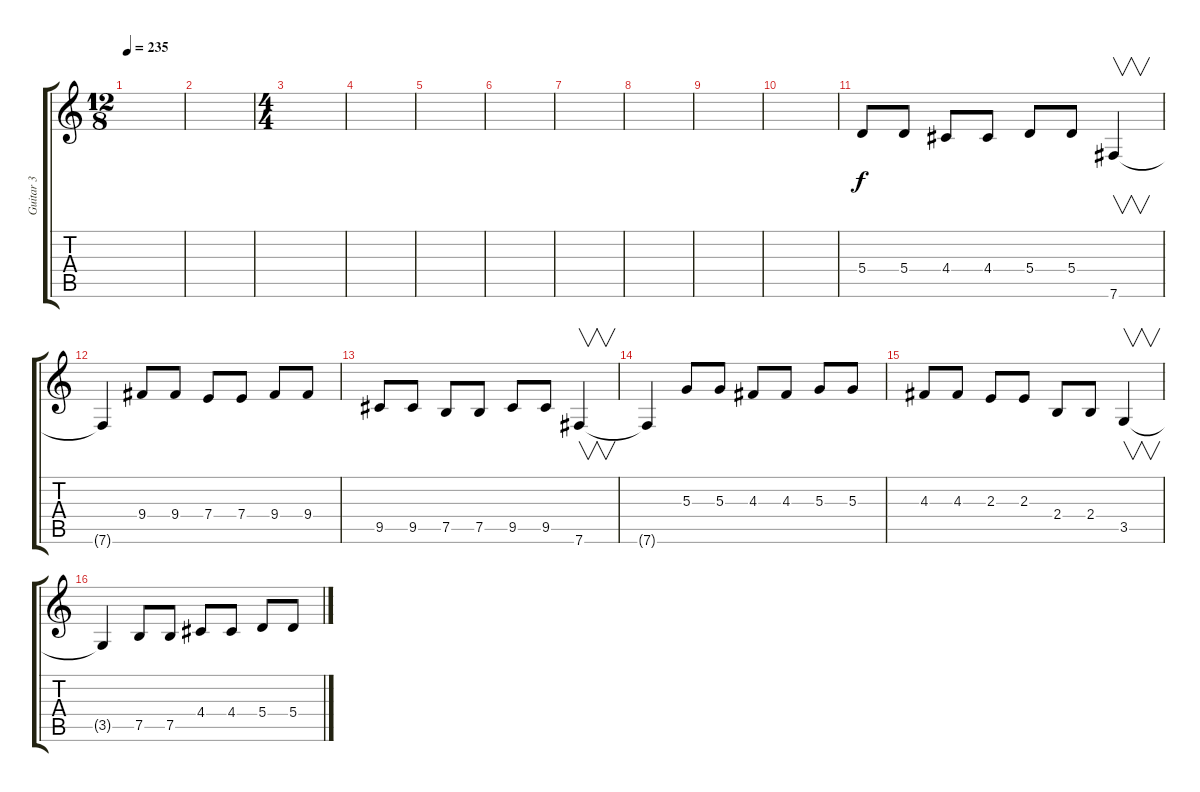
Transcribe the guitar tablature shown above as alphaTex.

\track ("Guitar 3" "Guitar 3") {instrument distortionguitar}
\staff {score tabs}
\tuning (B3 Gb3 D3 A2 E2 B1) {hide}
\ts (12 8)
\tempo 235
\clef g2
\ks c
|
|
\ts (4 4)
|
|
|
|
|
|
|
|
5.4.8 5.4.8 4.4.8 4.4.8 5.4.8 5.4.8 7.6.4{v} |
7.6{t}.4 9.4.8 9.4.8 7.4.8 7.4.8 9.4.8 9.4.8 |
9.5.8 9.5.8 7.5.8 7.5.8 9.5.8 9.5.8 7.6.4{v} |
7.6{t}.4 5.3.8 5.3.8 4.3.8 4.3.8 5.3.8 5.3.8 |
4.3.8 4.3.8 2.3.8 2.3.8 2.4.8 2.4.8 3.5.4{v} |
3.5{t}.4 7.5.8 7.5.8 4.4.8 4.4.8 5.4.8 5.4.8
